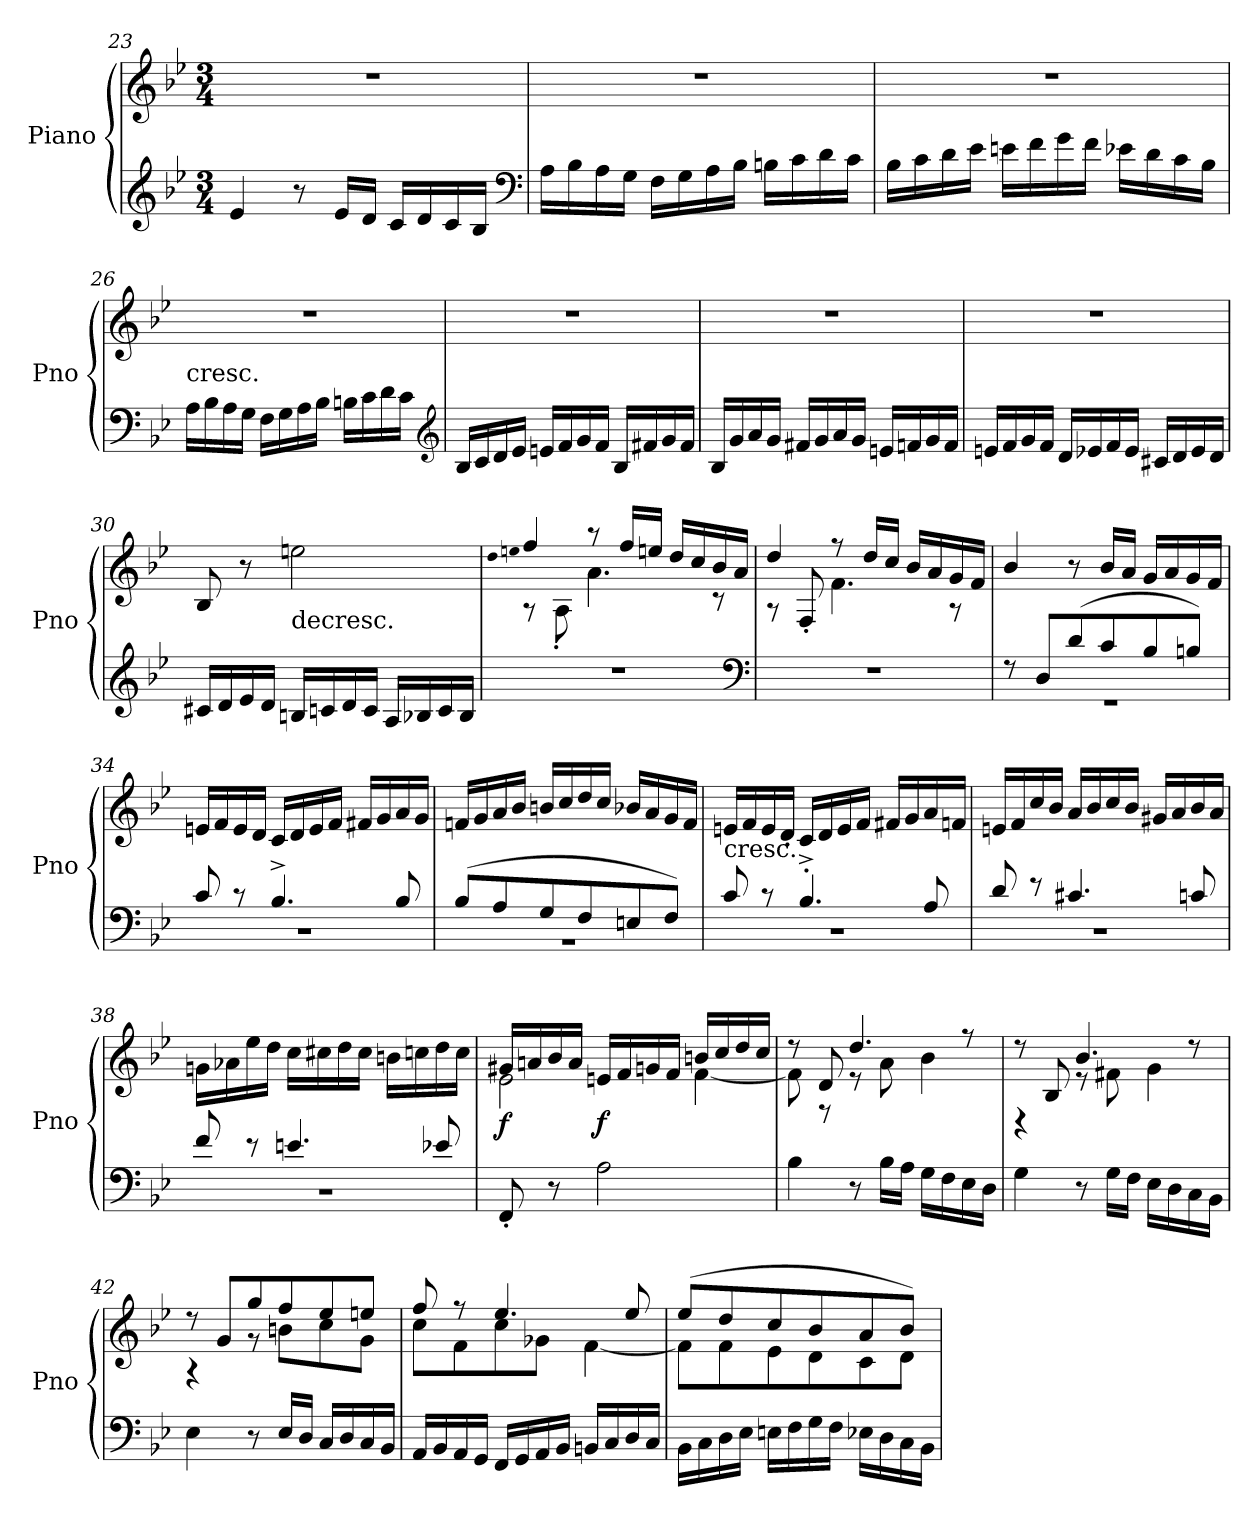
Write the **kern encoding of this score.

**kern	**kern	**dynam
*part1	*part1	*part1
*staff2	*staff1	*staff1/2
*I"Piano	*	*
*I'Pno	*	*
*clefG2	*clefG2	*
*k[b-e-]	*k[b-e-]	*
*M3/4	*M3/4	*
=23	=23	=23
4e-/	2.r	.
8r	.	.
16e-/LL	.	.
16d/JJ	.	.
16c/LL	.	.
16d/	.	.
16c/	.	.
16B-/JJ	.	.
*clefF4	*	*
=24	=24	=24
16A\LL	2.r	.
16B-\	.	.
16A\	.	.
16G\JJ	.	.
16F\LL	.	.
16G\	.	.
16A\	.	.
16B-\JJ	.	.
16Bn\LL	.	.
16c\	.	.
16d\	.	.
16c\JJ	.	.
=25	=25	=25
16B-\LL	2.r	.
16c\	.	.
16d\	.	.
16e-\JJ	.	.
16en\LL	.	.
16f\	.	.
16g\	.	.
16f\JJ	.	.
16e-X\LL	.	.
16d\	.	.
16c\	.	.
16B-\JJ	.	.
=26	=26	=26
!	!LO:TX:c:t=cresc.	!
16A\LL	2.r	.
16B-\	.	.
16A\	.	.
16G\JJ	.	.
16F\LL	.	.
16G\	.	.
16A\	.	.
16B-\JJ	.	.
16Bn\LL	.	.
16c\	.	.
16d\	.	.
16c\JJ	.	.
*clefG2	*	*
=27	=27	=27
16B-/LL	2.r	.
16c/	.	.
16d/	.	.
16e-/JJ	.	.
16en/LL	.	.
16f/	.	.
16g/	.	.
16f/JJ	.	.
16B-/LL	.	.
16f#X/	.	.
16g/	.	.
16f#/JJ	.	.
=28	=28	=28
16B-/LL	2.r	.
16g/	.	.
16a/	.	.
16g/JJ	.	.
16f#X/LL	.	.
16g/	.	.
16a/	.	.
16g/JJ	.	.
16en/LL	.	.
16fn/	.	.
16g/	.	.
16f/JJ	.	.
=29	=29	=29
16en/LL	2.r	.
16f/	.	.
16g/	.	.
16f/JJ	.	.
16d/LL	.	.
16e-X/	.	.
16f/	.	.
16e-/JJ	.	.
16c#X/LL	.	.
16d/	.	.
16e-/	.	.
16d/JJ	.	.
=30	=30	=30
16c#X/LL	8B-/	.
16d/	.	.
16e-/	8r	.
16d/JJ	.	.
!	!LO:TX:c:t=decresc.	!
16Bn/LL	2een\	.
16cn/	.	.
16d/	.	.
16c/JJ	.	.
16A/LL	.	.
16B-X/	.	.
16c/	.	.
16B-/JJ	.	.
=31	=31	=31
.	qdd	.
.	qeen	.
*	*^	*
2.r	4ff/	8r	.
.	.	8A'\	.
.	8r	4.a\	.
.	16ff/LL	.	.
.	16een/JJ	.	.
.	16dd/LL	.	.
.	16cc/	.	.
.	16b-/	8r	.
.	16a/JJ	.	.
*clefF4	*	*	*
=32	=32	=32	=32
2.r	4dd/	8r	.
.	.	8F'/	.
.	8r	4.f\	.
.	16dd/LL	.	.
.	16cc/JJ	.	.
.	16b-/LL	.	.
.	16a/	.	.
.	16g/	8r	.
.	16f/JJ	.	.
*	*v	*v	*
=33	=33	=33
*^	*	*
8r	2.r	4b-/	.
8D/L	.	.	.
(8d/	.	8r	.
8c/	.	16b-/LL	.
.	.	16a/JJ	.
8B-/	.	16g/LL	.
.	.	16a/	.
8Bn/J)	.	16g/	.
.	.	16f/JJ	.
=34	=34	=34	=34
8c/	2.r	16en/LL	.
.	.	16f/	.
8r	.	16e/	.
.	.	16d/JJ	.
4.B-^/	.	16c/LL	.
.	.	16d/	.
.	.	16e/	.
.	.	16f/JJ	.
.	.	16f#X/LL	.
.	.	16g/	.
8B-/	.	16a/	.
.	.	16g/JJ	.
=35	=35	=35	=35
(8B-/L	2.r	16fn/LL	.
.	.	16g/	.
8A/	.	16a/	.
.	.	16b-/JJ	.
8G/	.	16bn/LL	.
.	.	16cc/	.
8F/	.	16dd/	.
.	.	16cc/JJ	.
8En/	.	16b-X/LL	.
.	.	16a/	.
8F/J)	.	16g/	.
.	.	16f/JJ	.
=36	=36	=36	=36
!	!	!LO:TX:c:t=cresc.	!
8c/	2.r	16en/LL	.
.	.	16f/	.
8r	.	16e/	.
.	.	16d'/JJ	.
4.B-'^/	.	16c/LL	.
.	.	16d/	.
.	.	16e/	.
.	.	16f/JJ	.
.	.	16f#X/LL	.
.	.	16g/	.
8A/	.	16a/	.
.	.	16fn/JJ	.
=37	=37	=37	=37
8d/	2.r	16en/LL	.
.	.	16f/	.
8r	.	16cc/	.
.	.	16b-/JJ	.
4.c#X/	.	16a/LL	.
.	.	16b-/	.
.	.	16cc/	.
.	.	16b-/JJ	.
.	.	16g#X/LL	.
.	.	16a/	.
8cn/	.	16b-/	.
.	.	16a/JJ	.
=38	=38	=38	=38
8f/	2.r	16gn\LL	.
.	.	16a-X\	.
8r	.	16ee-\	.
.	.	16dd\JJ	.
4.en/	.	16cc\LL	.
.	.	16cc#X\	.
.	.	16dd\	.
.	.	16cc#\JJ	.
.	.	16bn\LL	.
.	.	16ccn\	.
8e-X/	.	16dd\	.
.	.	16cc\JJ	.
*v	*v	*	*
=39	=39	=39
*	*^	*
8FF'/	16g#X/LL	2e-\	f
.	16an/	.	.
8r	16b-/	.	.
.	16a/JJ	.	.
2A\	16en/LL	.	f
.	16f/	.	.
.	16gn/	.	.
.	16f/JJ	.	.
.	16bn/LL	[4f\	.
.	16cc/	.	.
.	16dd/	.	.
.	16cc/JJ	.	.
=40	=40	=40	=40
4B-\	8r	8f\]	.
.	8d/	8r	.
8r	4.dd/	8r	.
16B-\LL	.	8a\	.
16A\JJ	.	.	.
16G\LL	.	4b-\	.
16F\	.	.	.
16E-\	8r	.	.
16D\JJ	.	.	.
=41	=41	=41	=41
4G\	8r	4r	.
.	8B-/	.	.
8r	4.b-/	8r	.
16G\LL	.	8f#X\	.
16F\JJ	.	.	.
16E-\LL	.	4g\	.
16D\	.	.	.
16C\	8r	.	.
16BB-\JJ	.	.	.
=42	=42	=42	=42
4E-\	8r	4r	.
.	8g/L	.	.
8r	8gg/	8r	.
16E-/LL	8ff/	8bn\L	.
16D/JJ	.	.	.
16C/LL	8ee-/	8cc\	.
16D/	.	.	.
16C/	8een/J	8g\J	.
16BB-/JJ	.	.	.
=43	=43	=43	=43
16AA/LL	8ff/	8cc\L	.
16BB-/	.	.	.
16AA/	8r	8f\	.
16GG/JJ	.	.	.
16FF/LL	4.ee-/	8cc\	.
16GG/	.	.	.
16AA/	.	8g-X\J	.
16BB-/JJ	.	.	.
16BBn/LL	.	[4f\	.
16C/	.	.	.
16D/	8ee-/	.	.
16C/JJ	.	.	.
=44	=44	=44	=44
16BB-\LL	(8ee-/L	8f\L]	.
16C\	.	.	.
16D\	8dd/	8f\	.
16E-\JJ	.	.	.
16En\LL	8cc/	8e-\	.
16F\	.	.	.
16G\	8b-/	8d\	.
16F\JJ	.	.	.
16E-X\LL	8a/	8c\	.
16D\	.	.	.
16C\	8b-/J)	8d\J	.
16BB-\JJ	.	.	.
*	*v	*v	*
=	=	=
*-	*-	*-
